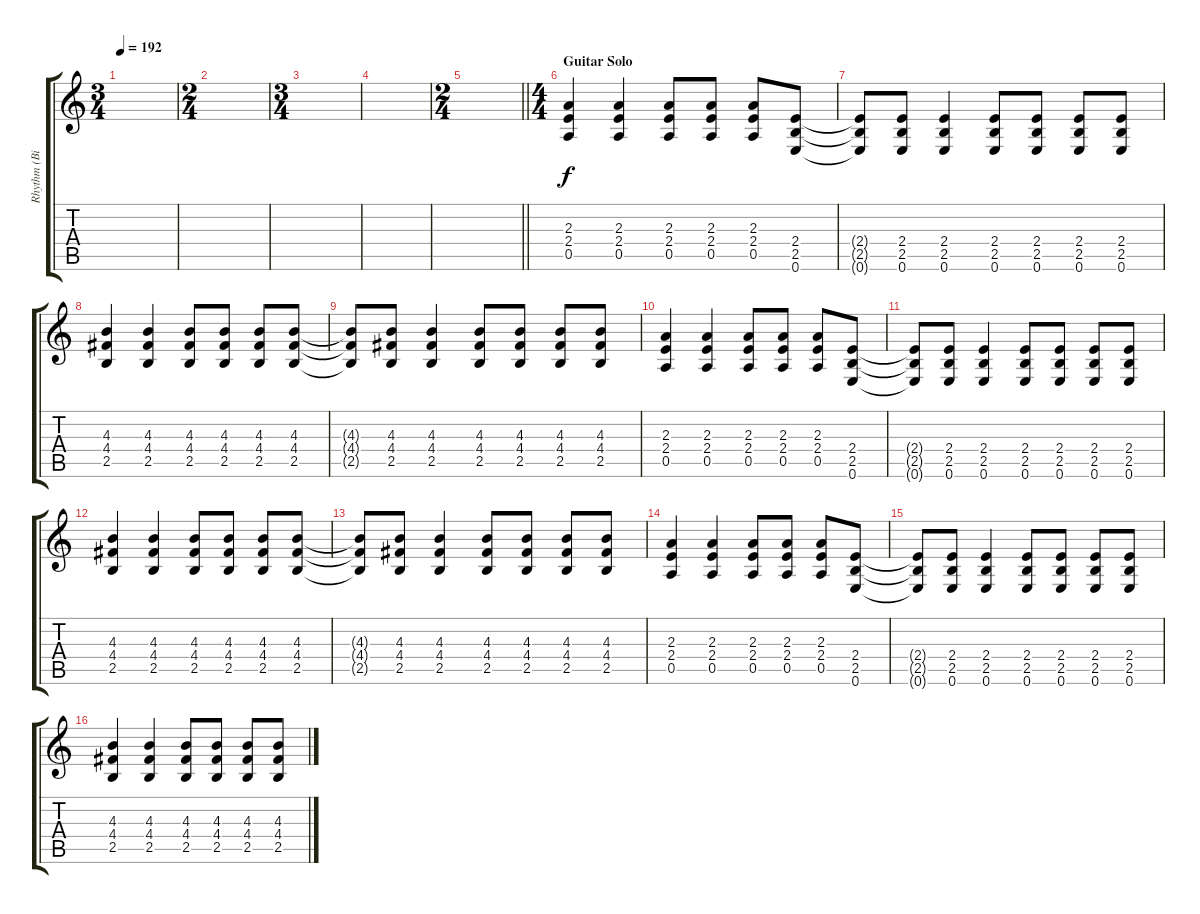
\track ("Rhythm (Bizzy D)" "Rhythm (Bi") {instrument overdrivenguitar}
\staff {score tabs}
\tuning (E4 B3 G3 D3 A2 E2) {hide}
\ts (3 4)
\tempo 192
\clef g2
\ks c
|
\ts (2 4)
|
\ts (3 4)
|
|
\ts (2 4)
\barLineRight lightlight
|
\ts (4 4)
\section ("" "Guitar Solo")
(2.3 2.4 0.5).4 (2.3 2.4 0.5).4 (2.3 2.4 0.5).8 (2.3 2.4 0.5).8 (2.3 2.4 0.5).8 (2.4 2.5 0.6).8 |
(2.4{t} 2.5{t} 0.6{t}).8 (2.4 2.5 0.6).8 (2.4 2.5 0.6).4 (2.4 2.5 0.6).8 (2.4 2.5 0.6).8 (2.4 2.5 0.6).8 (2.4 2.5 0.6).8 |
(4.3 4.4 2.5).4 (4.3 4.4 2.5).4 (4.3 4.4 2.5).8 (4.3 4.4 2.5).8 (4.3 4.4 2.5).8 (4.3 4.4 2.5).8 |
(4.3{t} 4.4{t} 2.5{t}).8 (4.3 4.4 2.5).8 (4.3 4.4 2.5).4 (4.3 4.4 2.5).8 (4.3 4.4 2.5).8 (4.3 4.4 2.5).8 (4.3 4.4 2.5).8 |
(2.3 2.4 0.5).4 (2.3 2.4 0.5).4 (2.3 2.4 0.5).8 (2.3 2.4 0.5).8 (2.3 2.4 0.5).8 (2.4 2.5 0.6).8 |
(2.4{t} 2.5{t} 0.6{t}).8 (2.4 2.5 0.6).8 (2.4 2.5 0.6).4 (2.4 2.5 0.6).8 (2.4 2.5 0.6).8 (2.4 2.5 0.6).8 (2.4 2.5 0.6).8 |
(4.3 4.4 2.5).4 (4.3 4.4 2.5).4 (4.3 4.4 2.5).8 (4.3 4.4 2.5).8 (4.3 4.4 2.5).8 (4.3 4.4 2.5).8 |
(4.3{t} 4.4{t} 2.5{t}).8 (4.3 4.4 2.5).8 (4.3 4.4 2.5).4 (4.3 4.4 2.5).8 (4.3 4.4 2.5).8 (4.3 4.4 2.5).8 (4.3 4.4 2.5).8 |
(2.3 2.4 0.5).4 (2.3 2.4 0.5).4 (2.3 2.4 0.5).8 (2.3 2.4 0.5).8 (2.3 2.4 0.5).8 (2.4 2.5 0.6).8 |
(2.4{t} 2.5{t} 0.6{t}).8 (2.4 2.5 0.6).8 (2.4 2.5 0.6).4 (2.4 2.5 0.6).8 (2.4 2.5 0.6).8 (2.4 2.5 0.6).8 (2.4 2.5 0.6).8 |
(4.3 4.4 2.5).4 (4.3 4.4 2.5).4 (4.3 4.4 2.5).8 (4.3 4.4 2.5).8 (4.3 4.4 2.5).8 (4.3 4.4 2.5).8
